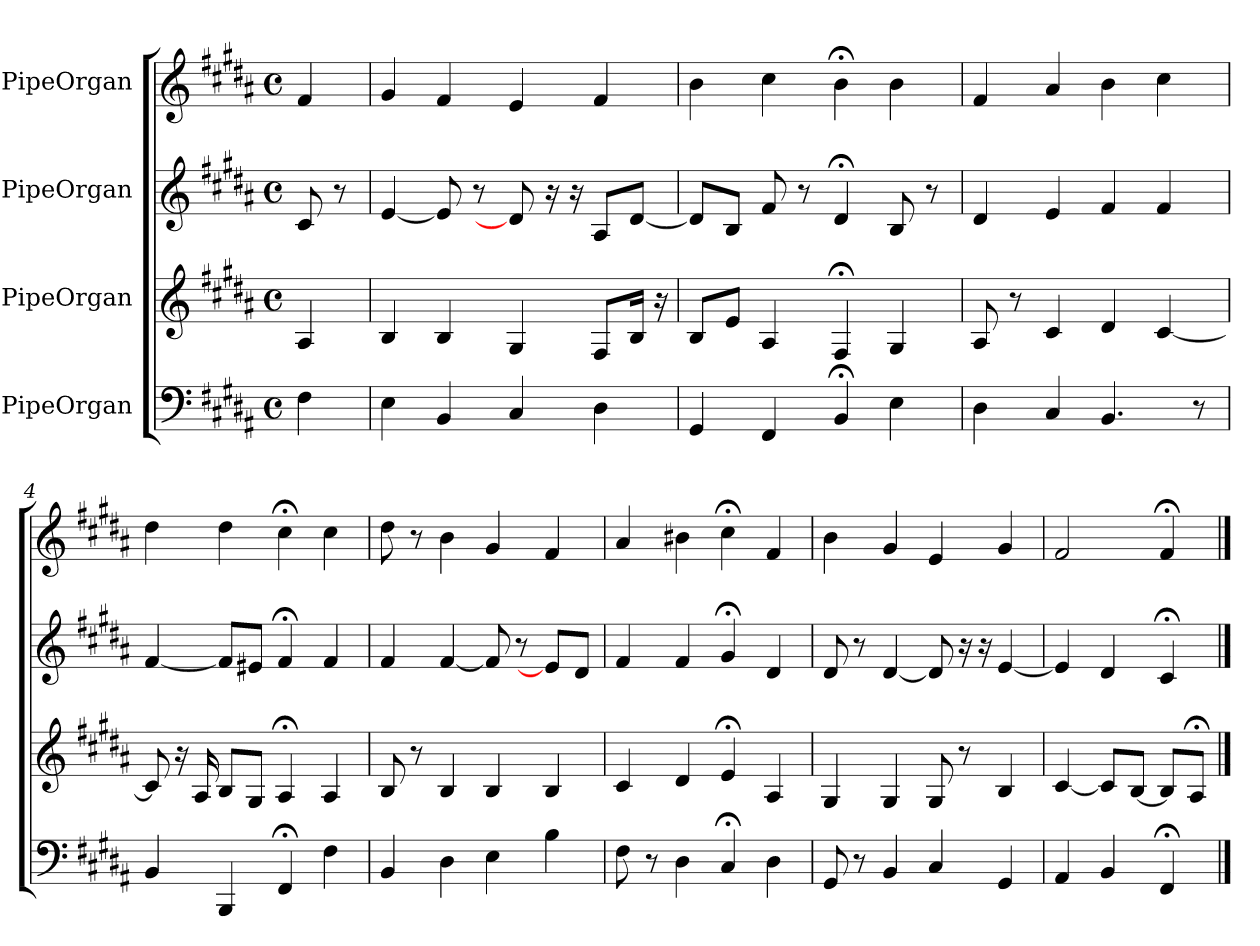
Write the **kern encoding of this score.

**kern	**kern	**kern	**kern
*part4	*part3	*part2	*part1
*staff4	*staff3	*staff2	*staff1
*I"PipeOrgan	*I"PipeOrgan	*I"PipeOrgan	*I"PipeOrgan
*k[f#c#g#d#a#]	*k[f#c#g#d#a#]	*k[f#c#g#d#a#]	*k[f#c#g#d#a#]
*M4/4	*M4/4	*M4/4	*M4/4
*met(c)	*met(c)	*met(c)	*met(c)
*MM60	*MM60	*MM60	*MM60
=	=	=	=
4F#	4A#	8c#	4f#
.	.	8r	.
=1	=1	=1	=1
4E	4B	[4e	4g#
4BB	4B	8e]	4f#
.	.	8r	.
4C#	4G#	8d#]	4e
.	.	16r	.
.	.	16r	.
4D#	8F#L	8A#L	4f#
.	16BJk	[8d#J	.
.	16r	.	.
=2	=2	=2	=2
4GG#	8BL	8d#L]	4b
.	8eJ	8BJ	.
4FF#	4A#	8f#	4cc#
.	.	8r	.
4BB;<	4F#;<	4d#;<	4b;<
4E	4G#	8B	4b
.	.	8r	.
=3	=3	=3	=3
4D#	8A#	4d#	4f#
.	8r	.	.
4C#	4c#	4e	4a#
4.BB	4d#	4f#	4b
.	[4c#	4f#	4cc#
8r	.	.	.
=4	=4	=4	=4
4BB	8c#]	[4f#	4dd#
.	16r	.	.
.	16A#	.	.
4BBB	8BL	8f#L]	4dd#
.	8G#J	8e#XJ	.
4FF#;<	4A#;<	4f#;<	4cc#;<
4F#	4A#	4f#	4cc#
=5	=5	=5	=5
4BB	8B	4f#	8dd#
.	8r	.	8r
4D#	4B	[4f#	4b
4E	4B	8f#]	4g#
.	.	8r	.
4B	4B	8eL]	4f#
.	.	8d#J	.
=6	=6	=6	=6
8F#	4c#	4f#	4a#
8r	.	.	.
4D#	4d#	4f#	4b#X
4C#;<	4e;<	4g#;<	4cc#;<
4D#	4A#	4d#	4f#
=7	=7	=7	=7
8GG#	4G#	8d#	4b
8r	.	8r	.
4BB	4G#	[4d#	4g#
4C#	8G#	8d#]	4e
.	8r	16r	.
.	.	16r	.
4GG#	4B	[4e	4g#
=8	=8	=8	=8
4AA#	[4c#	4e]	2f#
4BB	8c#L]	4d#	.
.	[8BJ	.	.
4FF#;<	8BL]	4c#;<	4f#;<
.	8A#;<J	.	.
==	==	==	==
*-	*-	*-	*-
